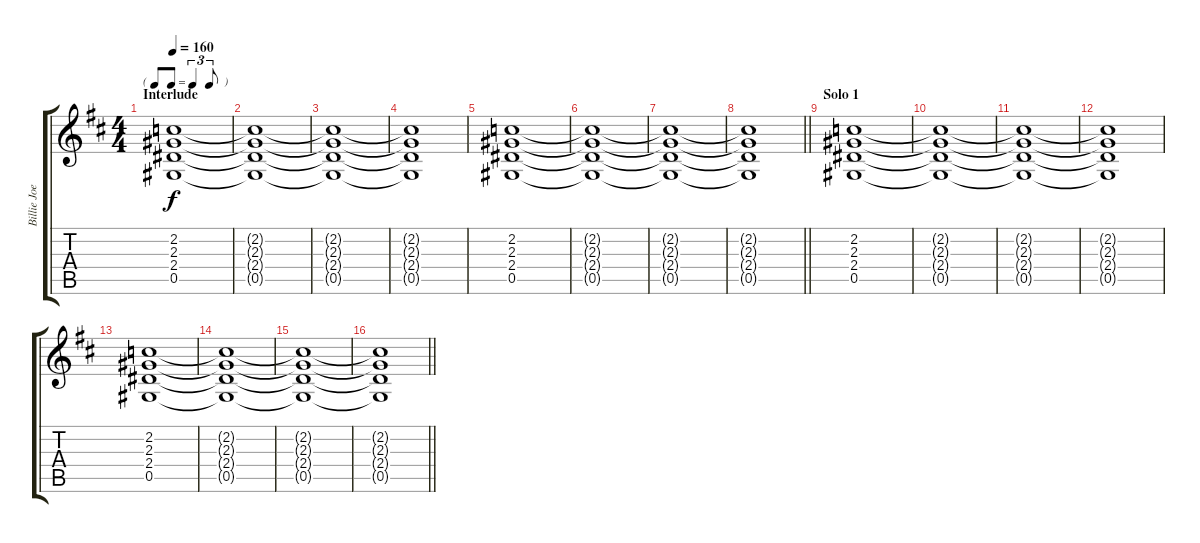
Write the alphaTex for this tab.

\track ("Billie Joe Armstrong (Rhthym Guitar)" "Billie Joe") {instrument distortionguitar}
\staff {score tabs}
\tuning (Eb4 Bb3 Gb3 Db3 Ab2 Eb2) {hide}
\ts (4 4)
\tf triplet8th
\section ("" "Interlude")
\tempo 160
\clef g2
\ks d
(2.2 2.3 2.4 0.5).1{dy f} |
(2.2{t} 2.3{t} 2.4{t} 0.5{t}).1 |
(2.2{t} 2.3{t} 2.4{t} 0.5{t}).1 |
(2.2{t} 2.3{t} 2.4{t} 0.5{t}).1 |
(2.2 2.3 2.4 0.5).1 |
(2.2{t} 2.3{t} 2.4{t} 0.5{t}).1 |
(2.2{t} 2.3{t} 2.4{t} 0.5{t}).1 |
\barLineRight lightlight
(2.2{t} 2.3{t} 2.4{t} 0.5{t}).1 |
\section ("" "Solo 1")
(2.2 2.3 2.4 0.5).1{balance 2} |
(2.2{t} 2.3{t} 2.4{t} 0.5{t}).1 |
(2.2{t} 2.3{t} 2.4{t} 0.5{t}).1 |
(2.2{t} 2.3{t} 2.4{t} 0.5{t}).1 |
(2.2 2.3 2.4 0.5).1 |
(2.2{t} 2.3{t} 2.4{t} 0.5{t}).1 |
(2.2{t} 2.3{t} 2.4{t} 0.5{t}).1 |
\barLineRight lightlight
(2.2{t} 2.3{t} 2.4{t} 0.5{t}).1
